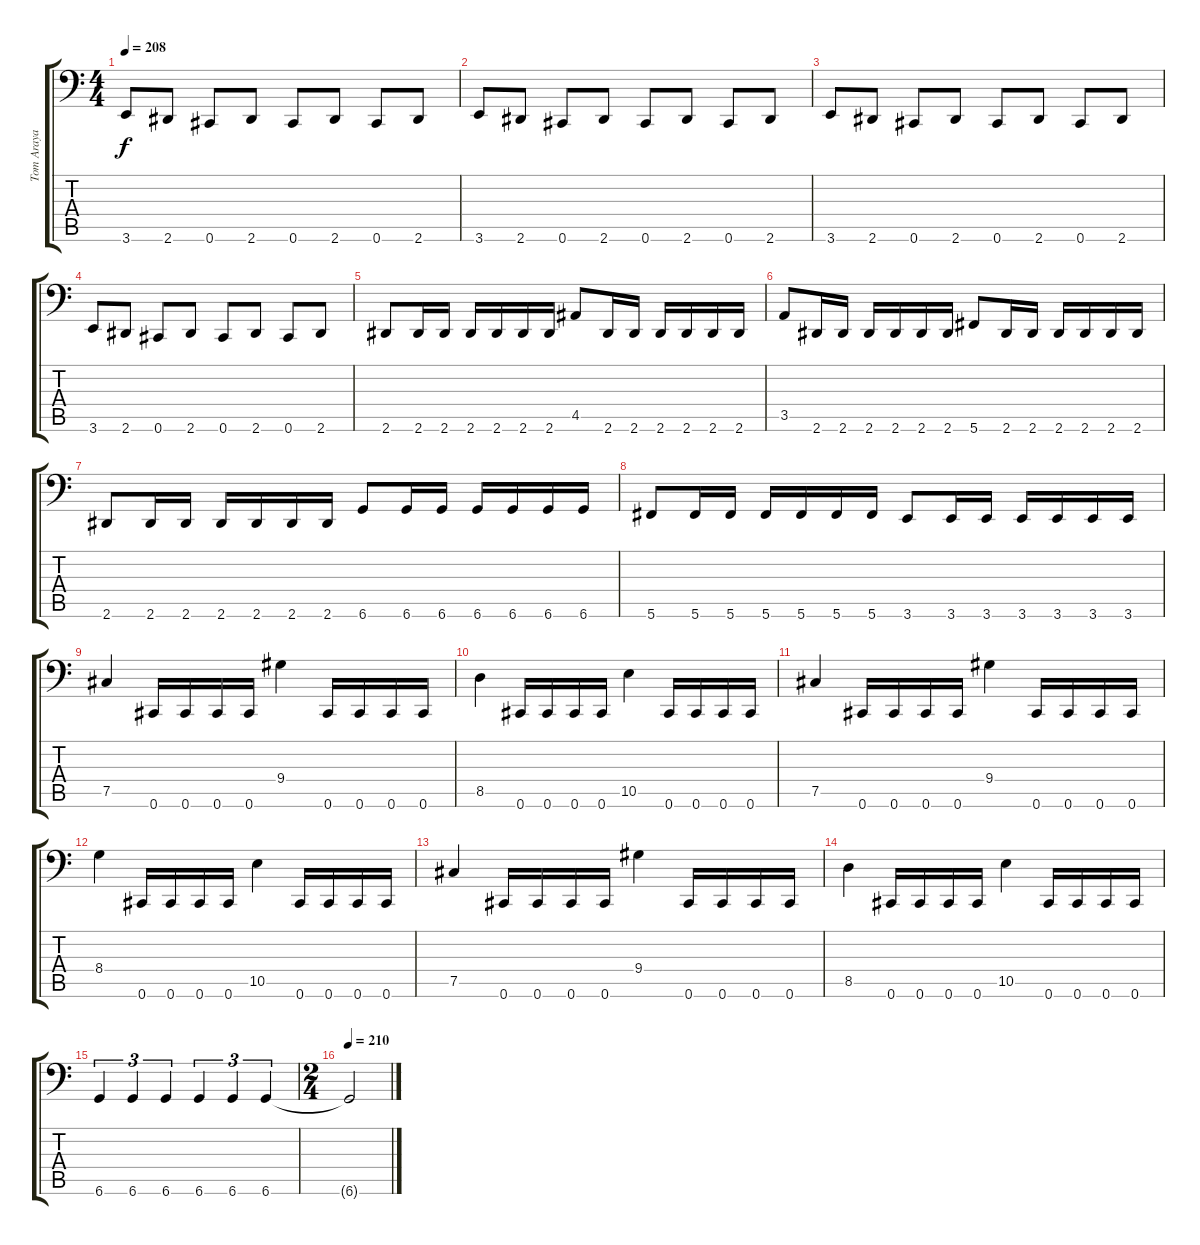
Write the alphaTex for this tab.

\track ("Tom Araya" "Tom Araya") {instrument electricbasspick}
\staff {score tabs}
\tuning (Db3 Ab2 E2 B1 Gb1 Db1) {hide}
\ts (4 4)
\tempo 208
\clef f4
\ks c
3.6.8{dy f} 2.6.8 0.6.8 2.6.8 0.6.8 2.6.8 0.6.8 2.6.8 |
3.6.8 2.6.8 0.6.8 2.6.8 0.6.8 2.6.8 0.6.8 2.6.8 |
3.6.8 2.6.8 0.6.8 2.6.8 0.6.8 2.6.8 0.6.8 2.6.8 |
3.6.8 2.6.8 0.6.8 2.6.8 0.6.8 2.6.8 0.6.8 2.6.8 |
2.6.8 2.6.16 2.6.16 2.6.16 2.6.16 2.6.16 2.6.16 4.5.8 2.6.16 2.6.16 2.6.16 2.6.16 2.6.16 2.6.16 |
3.5.8 2.6.16 2.6.16 2.6.16 2.6.16 2.6.16 2.6.16 5.6.8 2.6.16 2.6.16 2.6.16 2.6.16 2.6.16 2.6.16 |
2.6.8 2.6.16 2.6.16 2.6.16 2.6.16 2.6.16 2.6.16 6.6.8 6.6.16 6.6.16 6.6.16 6.6.16 6.6.16 6.6.16 |
5.6.8 5.6.16 5.6.16 5.6.16 5.6.16 5.6.16 5.6.16 3.6.8 3.6.16 3.6.16 3.6.16 3.6.16 3.6.16 3.6.16 |
7.5.4 0.6.16 0.6.16 0.6.16 0.6.16 9.4.4 0.6.16 0.6.16 0.6.16 0.6.16 |
8.5.4 0.6.16 0.6.16 0.6.16 0.6.16 10.5.4 0.6.16 0.6.16 0.6.16 0.6.16 |
7.5.4 0.6.16 0.6.16 0.6.16 0.6.16 9.4.4 0.6.16 0.6.16 0.6.16 0.6.16 |
8.4.4 0.6.16 0.6.16 0.6.16 0.6.16 10.5.4 0.6.16 0.6.16 0.6.16 0.6.16 |
7.5.4 0.6.16 0.6.16 0.6.16 0.6.16 9.4.4 0.6.16 0.6.16 0.6.16 0.6.16 |
8.5.4 0.6.16 0.6.16 0.6.16 0.6.16 10.5.4 0.6.16 0.6.16 0.6.16 0.6.16 |
6.6.4{tu (3 2)} 6.6.4{tu (3 2)} 6.6.4{tu (3 2)} 6.6.4{tu (3 2)} 6.6.4{tu (3 2)} 6.6.4{tu (3 2)} |
\ts (2 4)
\tempo 210
6.6{t}.2
